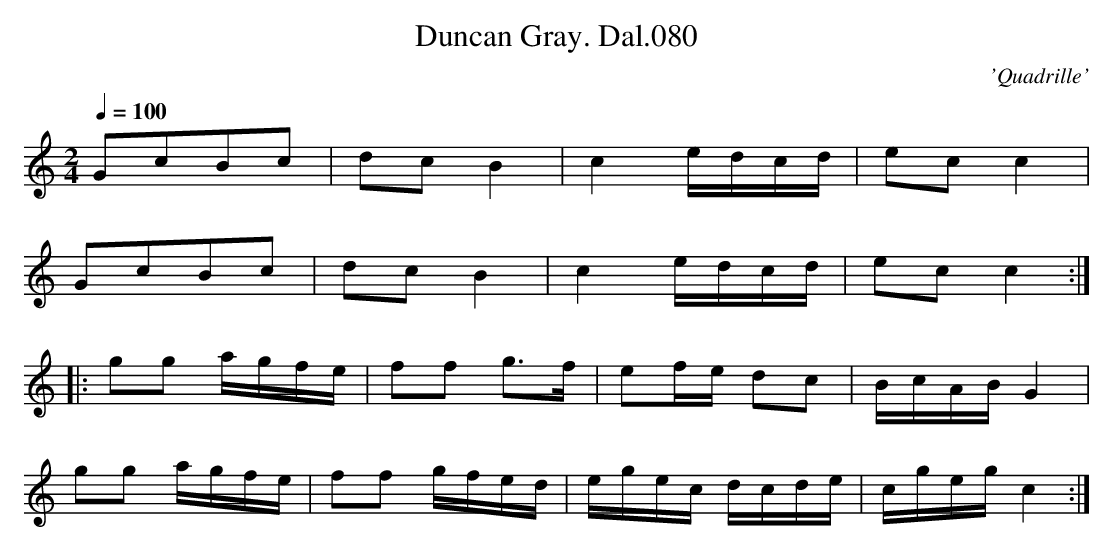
X:1
T:Duncan Gray. Dal.080
C:'Quadrille'
M:2/4
L:1/8
Q:1/4=100
K:C
GcBc|dcB2|c2e/d/c/d/|ecc2|
GcBc|dcB2|c2e/d/c/d/|ecc2:|
|:gg a/g/f/e/|ff g>f|ef/e/ dc|B/c/A/B/G2|
gg a/g/f/e/|ff g/f/e/d/|e/g/e/c/ d/c/d/e/|c/g/e/g/c2:|
